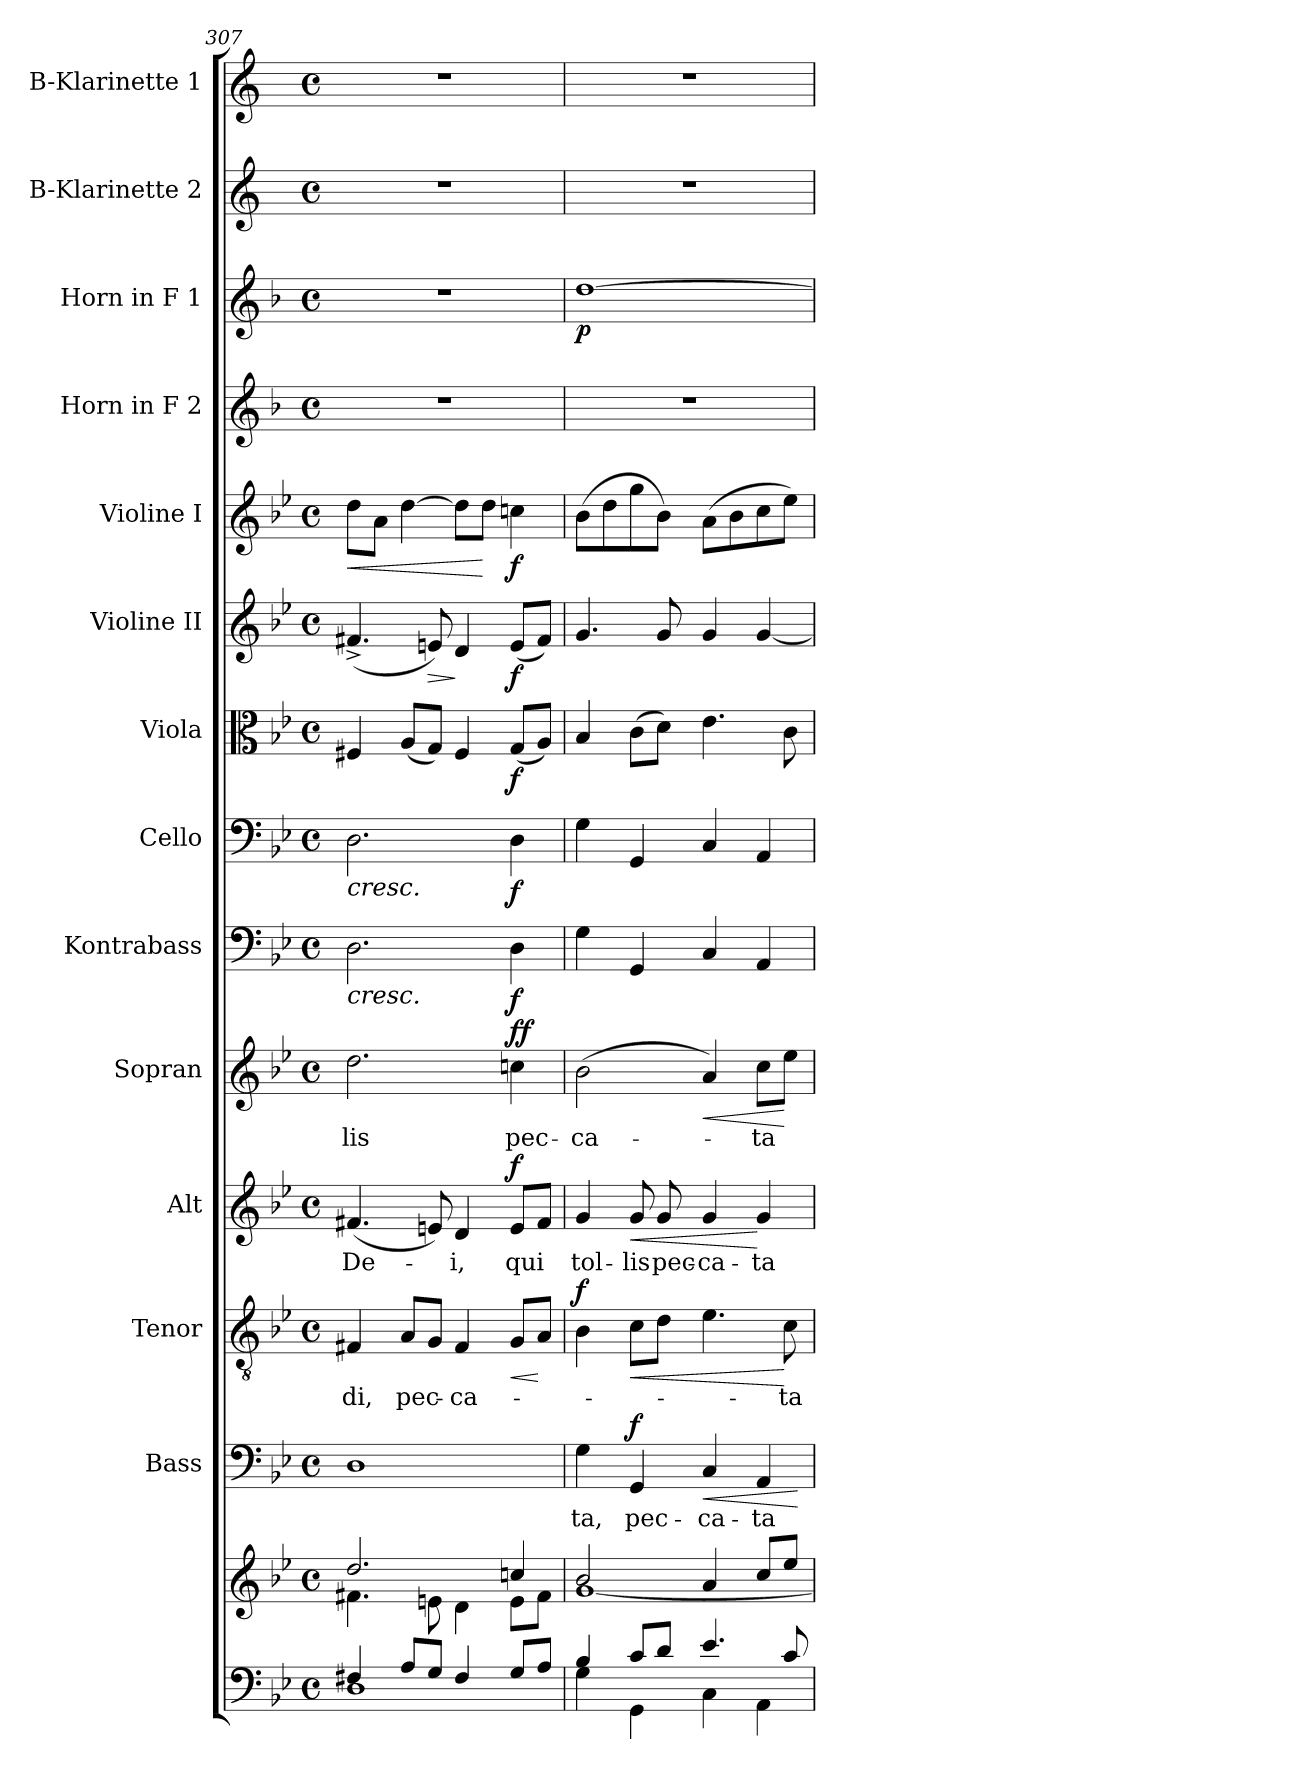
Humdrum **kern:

**kern	**kern	**kern	**text	**dynam	**kern	**text	**dynam	**kern	**text	**dynam	**kern	**text	**dynam	**kern	**dynam	**kern	**dynam	**kern	**dynam	**kern	**dynam	**kern	**dynam	**kern	**kern	**dynam	**kern	**kern
*part14	*part14	*part13	*part13	*part13	*part12	*part12	*part12	*part11	*part11	*part11	*part10	*part10	*part10	*part9	*part9	*part8	*part8	*part7	*part7	*part6	*part6	*part5	*part5	*part4	*part3	*part3	*part2	*part1
*staff15	*staff14	*staff13	*staff13	*staff13	*staff12	*staff12	*staff12	*staff11	*staff11	*staff11	*staff10	*staff10	*staff10	*staff9	*staff9	*staff8	*staff8	*staff7	*staff7	*staff6	*staff6	*staff5	*staff5	*staff4	*staff3	*staff3	*staff2	*staff1
*	*	*I"Bass	*	*	*I"Tenor	*	*	*I"Alt	*	*	*I"Sopran	*	*	*I"Kontrabass	*	*I"Cello	*	*I"Viola	*	*I"Violine II	*	*I"Violine I	*	*I"Horn in F 2	*I"Horn in F 1	*	*I"B-Klarinette 2	*I"B-Klarinette 1
*	*	*I'B.	*	*	*I'T.	*	*	*I'A.	*	*	*I'S.	*	*	*I'Kb.	*	*	*	*I'Vla.	*	*I'Vl. II	*	*I'Vl. I	*	*	*	*	*I'B Kl. 2	*I'B Kl. 1
*clefF4	*clefG2	*clefF4	*	*	*clefGv2	*	*	*clefG2	*	*	*clefG2	*	*	*clefF4	*	*clefF4	*	*clefC3	*	*clefG2	*	*clefG2	*	*clefG2	*clefG2	*	*clefG2	*clefG2
*	*	*	*	*	*	*	*	*	*	*	*	*	*	*ITrd7c12	*	*	*	*	*	*	*	*	*	*ITrd4c7	*ITrd4c7	*	*ITrd1c2	*ITrd1c2
*k[b-e-]	*k[b-e-]	*k[b-e-]	*	*	*k[b-e-]	*	*	*k[b-e-]	*	*	*k[b-e-]	*	*	*k[b-e-]	*	*k[b-e-]	*	*k[b-e-]	*	*k[b-e-]	*	*k[b-e-]	*	*k[b-e-]	*k[b-e-]	*	*k[b-e-]	*k[b-e-]
*B-:	*B-:	*B-:	*	*	*B-:	*	*	*B-:	*	*	*B-:	*	*	*B-:	*	*B-:	*	*B-:	*	*B-:	*	*B-:	*	*B-:	*B-:	*	*B-:	*B-:
*M4/4	*M4/4	*M4/4	*	*	*M4/4	*	*	*M4/4	*	*	*M4/4	*	*	*M4/4	*	*M4/4	*	*M4/4	*	*M4/4	*	*M4/4	*	*M4/4	*M4/4	*	*M4/4	*M4/4
*met(c)	*met(c)	*met(c)	*	*	*met(c)	*	*	*met(c)	*	*	*met(c)	*	*	*met(c)	*	*met(c)	*	*met(c)	*	*met(c)	*	*met(c)	*	*met(c)	*met(c)	*	*met(c)	*met(c)
=307	=307	=307	=307	=307	=307	=307	=307	=307	=307	=307	=307	=307	=307	=307	=307	=307	=307	=307	=307	=307	=307	=307	=307	=307	=307	=307	=307	=307
*^	*^	*	*	*	*	*	*	*	*	*	*	*	*	*	*	*	*	*	*	*	*	*	*	*	*	*	*	*
!	!	!	!	!	!	!	!	!LO:LY:b	!	!	!LO:LY:b	!	!	!LO:LY:b	!	!	!LO:HP:b	!	!LO:HP:b	!	!	!	!	!	!LO:HP:b	!	!	!	!	!
4F#X/	1D	2.dd/	4.f#X\	1D	.	.	4F#X/	-di,	.	(<4.f#X/	De-	.	2.dd\	-lis	.	2.DD\	<	2.D\	<	4F#X/	.	(<4.f#X^</	.	8dd\L	<	1r	1r	.	1r	1r
.	.	.	.	.	.	.	.	.	.	.	.	.	.	.	.	.	.	.	.	.	.	.	.	8a\J	.	.	.	.	.	.
!	!	!	!	!	!	!	!	!LO:LY:b	!	!	!	!	!	!	!	!	!	!	!	!	!	!	!	!	!	!	!	!	!	!
8A/L	.	.	.	.	.	.	8A/L	pec-	.	.	.	.	.	.	.	.	.	.	.	(<8A/L	.	.	.	[4dd\	.	.	.	.	.	.
!	!	!	!	!	!	!	!	!	!	!	!	!	!	!	!	!	!	!	!	!	!	!	!LO:HP:b	!	!	!	!	!	!	!
8G/J	.	.	8en\	.	.	.	8G/J	.	.	8en/)	.	.	.	.	.	.	.	.	.	8G/J)	.	8en/)	>	.	.	.	.	.	.	.
!	!	!	!	!	!	!	!	!LO:LY:b	!	!	!LO:LY:b	!	!	!	!	!	!	!	!	!	!	!	!	!	!	!	!	!	!	!
4F#/	.	.	4d\	.	.	.	4F#/	-ca-	.	4d/	-i,	.	.	.	.	.	.	.	.	4F#/	.	4d/	]	8dd\L]	.	.	.	.	.	.
.	.	.	.	.	.	.	.	.	.	.	.	.	.	.	.	.	.	.	.	.	.	.	.	8dd\J	[	.	.	.	.	.
!	!	!	!	!	!	!	!	!	!LO:HP:b	!	!LO:LY:b	!LO:DY:a	!	!LO:LY:b	!LO:DY:a	!	!LO:DY:b	!	!LO:DY:b	!	!LO:DY:b	!	!LO:DY:b	!	!LO:DY:b	!	!	!	!	!
8G/L	.	4ccn/	8e\L	.	.	.	8G/L	.	<	8e/L	qui	f	4ccn\	pec-	ff	4DD\	f	4D\	f	(<8G/L	f	(<8e/L	f	4ccn\	f	.	.	.	.	.
8A/J	.	.	8f#\J	.	.	.	8A/J	.	[	8f#/J	.	.	.	.	.	.	.	.	.	8A/J)	.	8f#/J)	.	.	.	.	.	.	.	.
*v	*v	*	*	*	*	*	*	*	*	*	*	*	*	*	*	*	*	*	*	*	*	*	*	*	*	*	*	*	*	*
*	*v	*v	*	*	*	*	*	*	*	*	*	*	*	*	*	*	*	*	*	*	*	*	*	*	*	*	*	*	*
.	.	.	.	.	.	.	.	.	.	.	.	.	.	.	[	.	[	.	.	.	.	.	.	.	.	.	.	.
=308	=308	=308	=308	=308	=308	=308	=308	=308	=308	=308	=308	=308	=308	=308	=308	=308	=308	=308	=308	=308	=308	=308	=308	=308	=308	=308	=308	=308
*^	*^	*	*	*	*	*	*	*	*	*	*	*	*	*	*	*	*	*	*	*	*	*	*	*	*	*	*	*
!	!	!	!	!	!LO:LY:b	!	!	!	!LO:DY:a	!	!LO:LY:b	!	!	!LO:LY:b	!	!	!	!	!	!	!	!	!	!	!	!	!	!LO:DY:b	!	!
4B-/	4G\	2b-/	[<1g	4G\	-ta,	.	4B-\	.	f	4g/	tol-	.	(>2b-\	-ca-	.	4GG\	.	4G\	.	4B-/	.	4.g/	.	(>8b-\L	.	1r	[1g	p	1r	1r
.	.	.	.	.	.	.	.	.	.	.	.	.	.	.	.	.	.	.	.	.	.	.	.	8dd\	.	.	.	.	.	.
!	!	!	!	!	!LO:LY:b	!LO:DY:a	!	!	!LO:HP:b	!	!LO:LY:b	!LO:HP:b	!	!	!	!	!	!	!	!	!	!	!	!	!	!	!	!	!	!
8c/L	4GG\	.	.	4GG/	pec-	f	8c\L	.	<	8g/	-lis	<	.	.	.	4GGG/	.	4GG/	.	(>8c\L	.	.	.	8gg\	.	.	.	.	.	.
!	!	!	!	!	!	!	!	!	!	!	!LO:LY:b	!	!	!	!	!	!	!	!	!	!	!	!	!	!	!	!	!	!	!
8d/J	.	.	.	.	.	.	8d\J	.	.	8g/	pec-	.	.	.	.	.	.	.	.	8d\J)	.	8g/	.	8b-\J)	.	.	.	.	.	.
!	!	!	!	!	!LO:LY:b	!LO:HP:b	!	!	!	!	!LO:LY:b	!	!	!	!LO:HP:b	!	!	!	!	!	!	!	!	!	!	!	!	!	!	!
4.e-/	4C\	4a/	.	4C/	-ca-	<	4.e-\	.	.	4g/	-ca-	.	4a/)	.	<	4CC/	.	4C/	.	4.e-\	.	4g/	.	(>8a\L	.	.	.	.	.	.
.	.	.	.	.	.	.	.	.	.	.	.	.	.	.	.	.	.	.	.	.	.	.	.	8b-\	.	.	.	.	.	.
!	!	!	!	!	!LO:LY:b	!	!	!	!	!	!LO:LY:b	!	!	!LO:LY:b	!	!	!	!	!	!	!	!	!	!	!	!	!	!	!	!
.	4AA\	8cc/L	.	4AA/	-ta	.	.	.	.	4g/	-ta	[	8cc\L	-ta	.	4AAA/	.	4AA/	.	.	.	[4g/	.	8cc\	.	.	.	.	.	.
!	!	!	!	!	!	!	!	!LO:LY:b	!	!	!	!	!	!	!	!	!	!	!	!	!	!	!	!	!	!	!	!	!	!
8c/	.	8ee-/J	.	.	.	.	8c\	-ta	[	.	.	.	8ee-\J	.	[	.	.	.	.	8c\	.	.	.	8ee-\J)	.	.	.	.	.	.
*v	*v	*	*	*	*	*	*	*	*	*	*	*	*	*	*	*	*	*	*	*	*	*	*	*	*	*	*	*	*	*
*	*v	*v	*	*	*	*	*	*	*	*	*	*	*	*	*	*	*	*	*	*	*	*	*	*	*	*	*	*	*
.	.	.	.	[	.	.	.	.	.	.	.	.	.	.	.	.	.	.	.	.	.	.	.	.	.	.	.	.
=	=	=	=	=	=	=	=	=	=	=	=	=	=	=	=	=	=	=	=	=	=	=	=	=	=	=	=	=
*-	*-	*-	*-	*-	*-	*-	*-	*-	*-	*-	*-	*-	*-	*-	*-	*-	*-	*-	*-	*-	*-	*-	*-	*-	*-	*-	*-	*-
